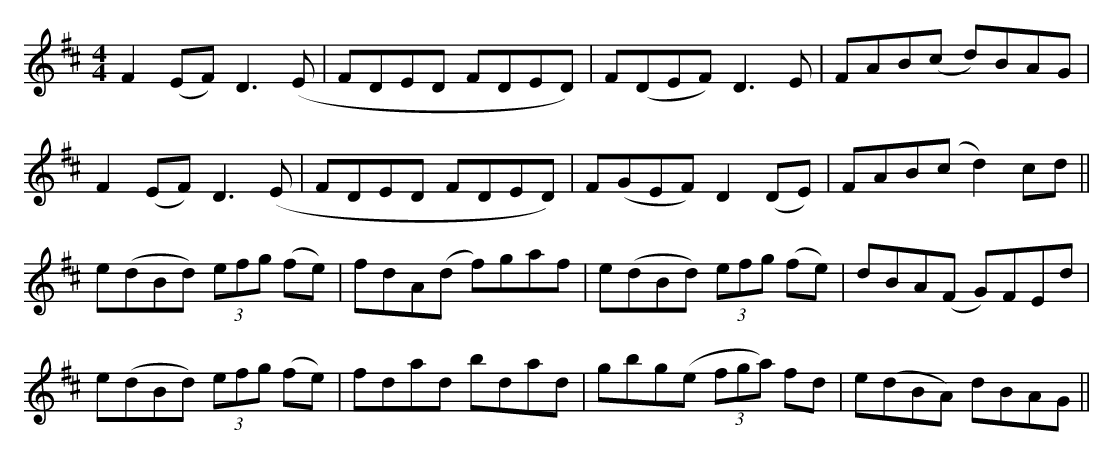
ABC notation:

X:1
M:4/4
K:D
F2(EF) D3(E|FDED FDED)|F(DEF) D3E|FAB(c d)BAG|
F2(EF) D3(E|FDED FDED)|F(GEF) D2(DE)|FAB(c d2)cd||
e(dBd) (3efg (fe)|fdA(d f)gaf|e(dBd) (3efg (fe)|dBA(F G)FEd|
e(dBd) (3efg (fe)|fdad bdad|gbg(e (3fga) fd|e(dBA) dBAG||
